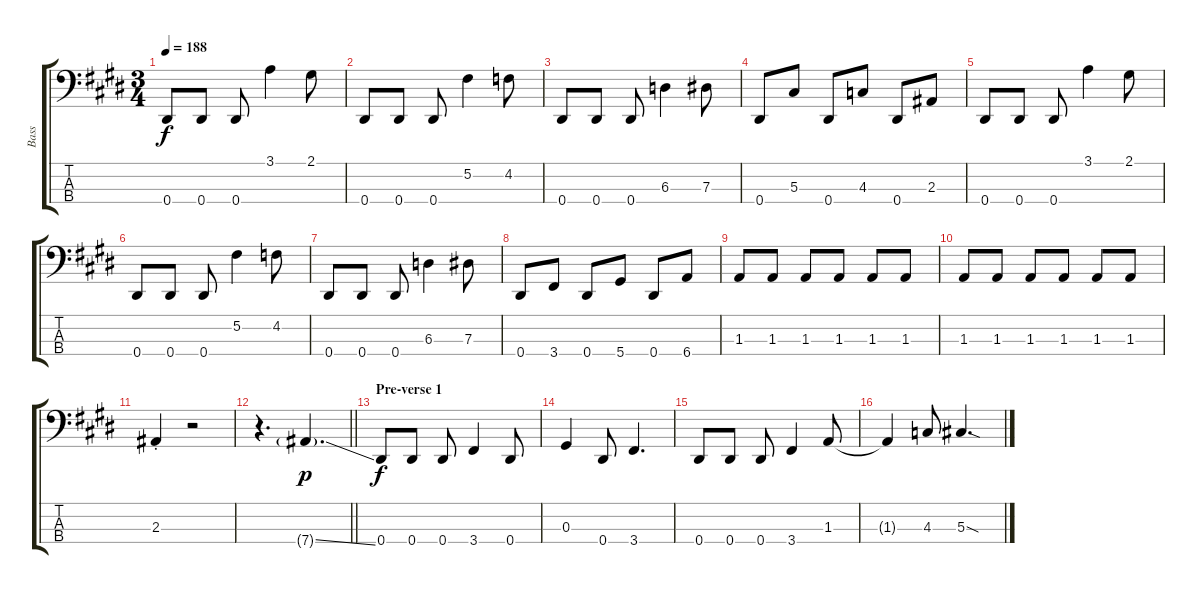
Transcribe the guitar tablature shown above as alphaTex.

\track ("Bass" "Bass") {instrument electricbassfinger}
\staff {score tabs}
\tuning (Gb2 Db2 Ab1 Eb1) {hide}
\ts (3 4)
\tempo 188
\clef f4
\ks e
0.4.8{dy f} 0.4.8 0.4.8 3.1.4 2.1.8 |
0.4.8 0.4.8 0.4.8 5.2.4 4.2.8 |
0.4.8 0.4.8 0.4.8 6.3.4 7.3.8 |
0.4.8 5.3.8 0.4.8 4.3.8 0.4.8 2.3.8 |
0.4.8 0.4.8 0.4.8 3.1.4 2.1.8 |
0.4.8 0.4.8 0.4.8 5.2.4 4.2.8 |
0.4.8 0.4.8 0.4.8 6.3.4 7.3.8 |
0.4.8 3.4.8 0.4.8 5.4.8 0.4.8 6.4.8 |
1.3.8 1.3.8 1.3.8 1.3.8 1.3.8 1.3.8 |
1.3.8 1.3.8 1.3.8 1.3.8 1.3.8 1.3.8 |
2.3{st}.4 r.2 |
\barLineRight lightlight
r.4{d} 7.4{ss g}.4{d dy p} |
\section ("" "Pre-verse 1")
0.4.8{dy f} 0.4.8 0.4.8 3.4.4 0.4.8 |
0.3.4 0.4.8 3.4.4{d} |
0.4.8 0.4.8 0.4.8 3.4.4 1.3.8 |
1.3{t}.4 4.3.8 5.3{sod}.4{d}
